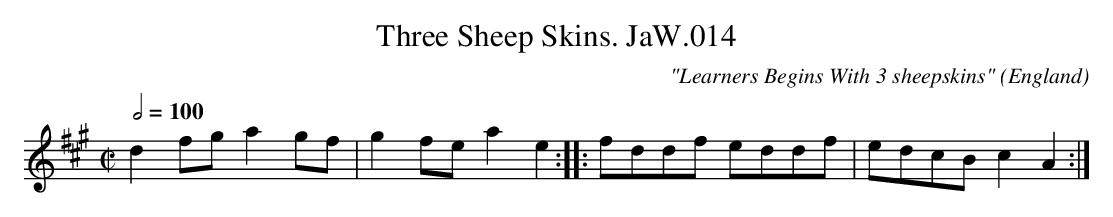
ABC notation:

X:1
T:Three Sheep Skins. JaW.014
C:"Learners Begins With 3 sheepskins"
L:1/8
M:C|
O:England
Q:1/2=100
K:A
d2 fg a2 gf|g2fea2e2::fddf eddf|edcB c2A2:|
